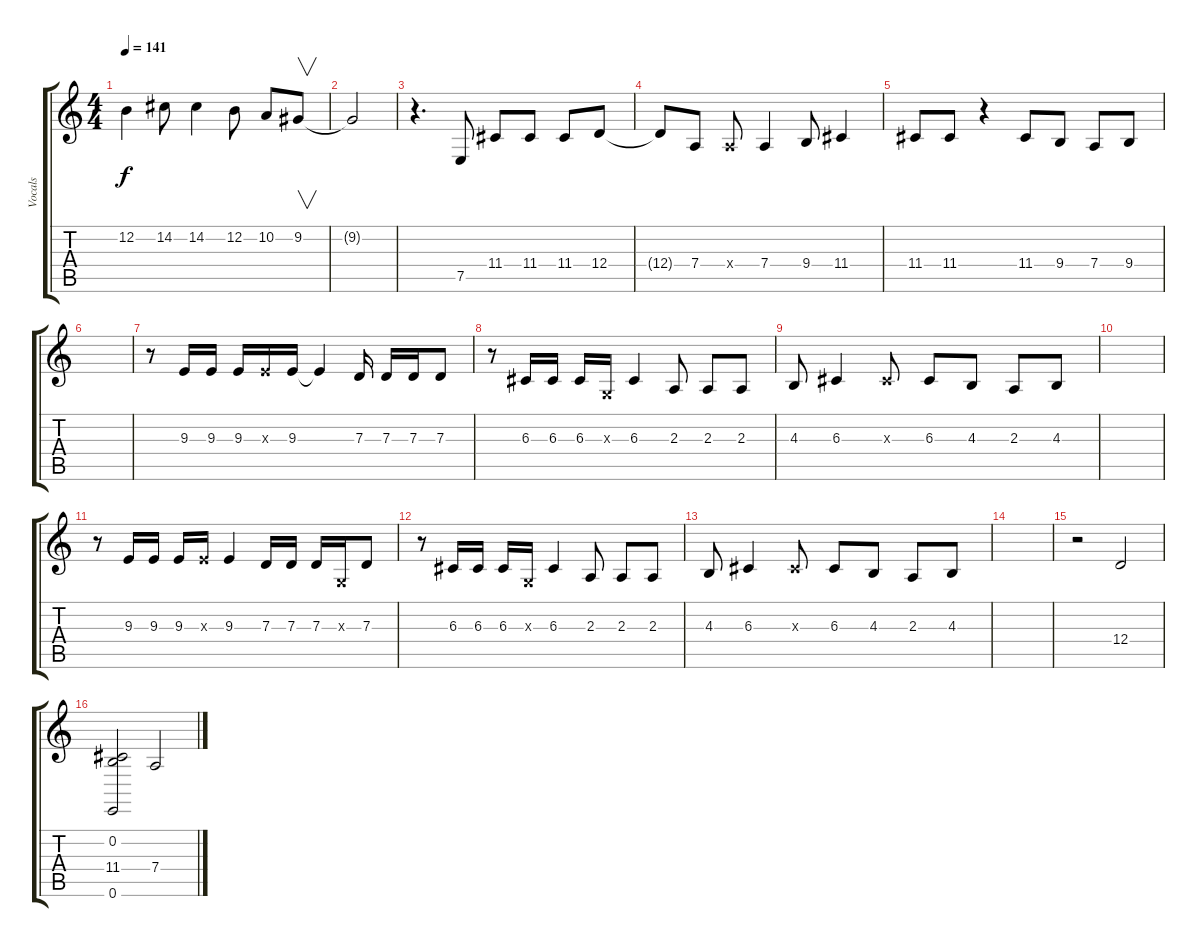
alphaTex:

\track ("Vocals" "Vocals") {instrument violin}
\staff {score tabs}
\tuning (E4 B3 G3 D3 A2 E2) {hide}
\ts (4 4)
\tempo 141
\clef g2
\ks c
12.2.4{dy f} 14.2.8 14.2.4 12.2.8 10.2.8 9.2.8{v} |
9.2{t}.2 |
r.4{d} 7.5.8 11.4.8 11.4.8 11.4.8 12.4.8 |
12.4{t}.8 7.4.8 7.4{x}.8 7.4.4 9.4.8 11.4.4 |
11.4.8 11.4.8 r.4 11.4.8 9.4.8 7.4.8 9.4.8 |
|
r.8 9.3.16 9.3.16 9.3.16 9.3{x}.16 9.3.16 9.3{t}.4 7.3.16 7.3.16 7.3.16 7.3.8 |
r.8 6.3.16 6.3.16 6.3.16 0.3{x}.16 6.3.4 2.3.8 2.3.8 2.3.8 |
4.3.8 6.3.4 6.3{x}.8 6.3.8 4.3.8 2.3.8 4.3.8 |
|
r.8 9.3.16 9.3.16 9.3.16 9.3{x}.16 9.3.4 7.3.16 7.3.16 7.3.16 0.3{x}.16 7.3.8 |
r.8 6.3.16 6.3.16 6.3.16 0.3{x}.16 6.3.4 2.3.8 2.3.8 2.3.8 |
4.3.8 6.3.4 6.3{x}.8 6.3.8 4.3.8 2.3.8 4.3.8 |
|
r.2{volume 16} 12.4.2 |
(0.2 11.4 0.6).2 7.4.2
